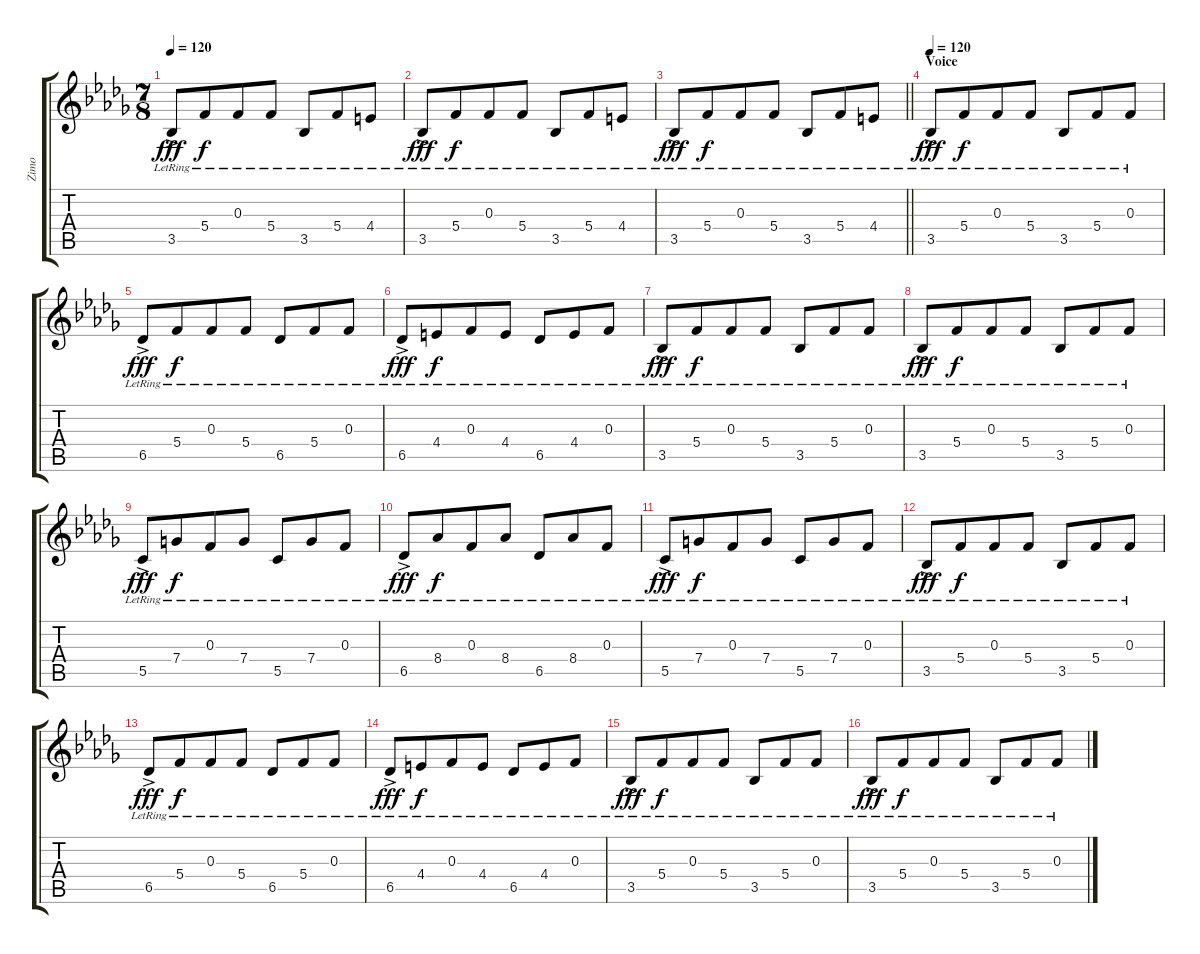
\track ("Zimo" "Zimo") {instrument distortionguitar}
\staff {score tabs}
\tuning (D4 A3 F3 C3 G2 D2) {hide}
\ts (7 8)
\tempo 120
\clef g2
\ks bbminor
3.5{ac lr}.8{dy fff volume 13 instrument electricguitarjazz} 5.4{lr}.8{dy f} 0.3{lr}.8 5.4{lr}.8 3.5{lr}.8 5.4{lr}.8 4.4{lr}.8 |
3.5{ac lr}.8{dy fff volume 13 instrument electricguitarjazz} 5.4{lr}.8{dy f} 0.3{lr}.8 5.4{lr}.8 3.5{lr}.8 5.4{lr}.8 4.4{lr}.8 |
\barLineRight lightlight
3.5{ac lr}.8{dy fff volume 13 instrument electricguitarjazz} 5.4{lr}.8{dy f} 0.3{lr}.8 5.4{lr}.8 3.5{lr}.8 5.4{lr}.8 4.4{lr}.8 |
\section ("" "Voice")
\tempo 120
3.5{ac lr}.8{dy fff instrument electricguitarjazz} 5.4{lr}.8{dy f} 0.3{lr}.8 5.4{lr}.8 3.5{lr}.8 5.4{lr}.8 0.3{lr}.8 |
6.5{ac lr}.8{dy fff instrument electricguitarjazz} 5.4{lr}.8{dy f} 0.3{lr}.8 5.4{lr}.8 6.5{lr}.8 5.4{lr}.8 0.3{lr}.8 |
6.5{ac lr}.8{dy fff instrument electricguitarjazz} 4.4{lr}.8{dy f} 0.3{lr}.8 4.4{lr}.8 6.5{lr}.8 4.4{lr}.8 0.3{lr}.8 |
3.5{ac lr}.8{dy fff instrument electricguitarjazz} 5.4{lr}.8{dy f} 0.3{lr}.8 5.4{lr}.8 3.5{lr}.8 5.4{lr}.8 0.3{lr}.8 |
3.5{ac lr}.8{dy fff instrument electricguitarjazz} 5.4{lr}.8{dy f} 0.3{lr}.8 5.4{lr}.8 3.5{lr}.8 5.4{lr}.8 0.3{lr}.8 |
5.5{ac lr}.8{dy fff instrument electricguitarjazz} 7.4{lr}.8{dy f} 0.3{lr}.8 7.4{lr}.8 5.5{lr}.8 7.4{lr}.8 0.3{lr}.8 |
6.5{ac lr}.8{dy fff instrument electricguitarjazz} 8.4{lr}.8{dy f} 0.3{lr}.8 8.4{lr}.8 6.5{lr}.8 8.4{lr}.8 0.3{lr}.8 |
5.5{ac lr}.8{dy fff instrument electricguitarjazz} 7.4{lr}.8{dy f} 0.3{lr}.8 7.4{lr}.8 5.5{lr}.8 7.4{lr}.8 0.3{lr}.8 |
3.5{ac lr}.8{dy fff instrument electricguitarjazz} 5.4{lr}.8{dy f} 0.3{lr}.8 5.4{lr}.8 3.5{lr}.8 5.4{lr}.8 0.3{lr}.8 |
6.5{ac lr}.8{dy fff instrument electricguitarjazz} 5.4{lr}.8{dy f} 0.3{lr}.8 5.4{lr}.8 6.5{lr}.8 5.4{lr}.8 0.3{lr}.8 |
6.5{ac lr}.8{dy fff instrument electricguitarjazz} 4.4{lr}.8{dy f} 0.3{lr}.8 4.4{lr}.8 6.5{lr}.8 4.4{lr}.8 0.3{lr}.8 |
3.5{ac lr}.8{dy fff instrument electricguitarjazz} 5.4{lr}.8{dy f} 0.3{lr}.8 5.4{lr}.8 3.5{lr}.8 5.4{lr}.8 0.3{lr}.8 |
3.5{ac lr}.8{dy fff instrument electricguitarjazz} 5.4{lr}.8{dy f} 0.3{lr}.8 5.4{lr}.8 3.5{lr}.8 5.4{lr}.8 0.3{lr}.8
